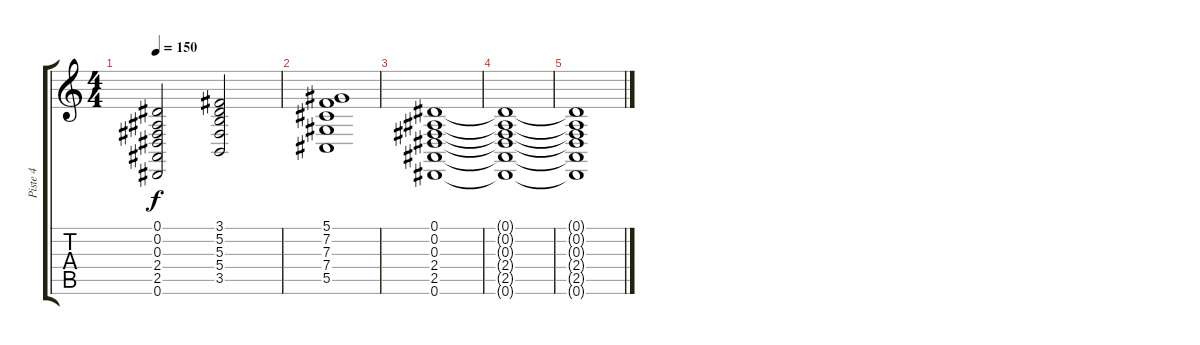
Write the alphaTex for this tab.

\track ("Piste 4" "Piste 4") {instrument stringensemble1}
\staff {score tabs}
\tuning (Eb4 Bb3 Gb3 Db3 Ab2 Eb2) {hide}
\ts (4 4)
\tempo 150
\clef g2
\ks c
(0.1 0.2 0.3 2.4 2.5 0.6).2{dy f} (3.1 5.2 5.3 5.4 3.5).2 |
(5.1 7.2 7.3 7.4 5.5).1 |
(0.1 0.2 0.3 2.4 2.5 0.6).1 |
(0.1{t} 0.2{t} 0.3{t} 2.4{t} 2.5{t} 0.6{t}).1 |
(0.1{t} 0.2{t} 0.3{t} 2.4{t} 2.5{t} 0.6{t}).1
